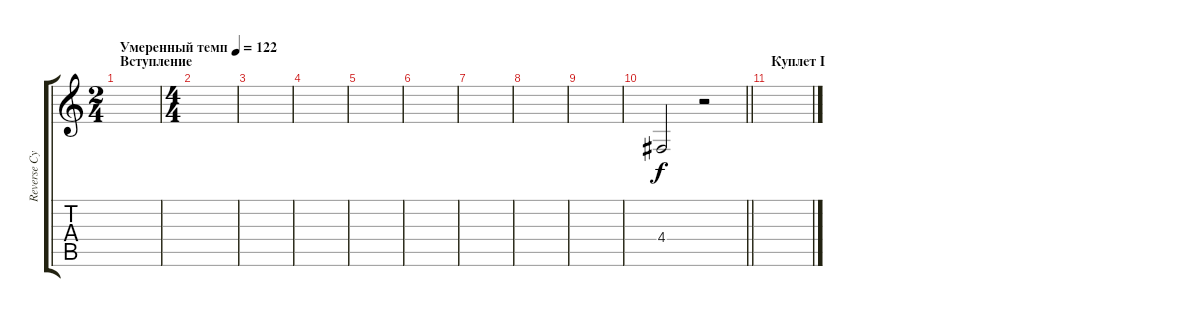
\track ("Reverse Cymbal" "Reverse Cy") {instrument reversecymbal}
\staff {score tabs}
\tuning (E4 B3 G3 D3 A2 E2) {hide}
\ts (2 4)
\section ("" "Вступление")
\tempo (122 "Умеренный темп")
\clef g2
\ks c
|
\ts (4 4)
|
|
|
|
|
|
|
|
\barLineRight lightlight
4.4.2 r.2 |
\section ("" "Куплет I")
